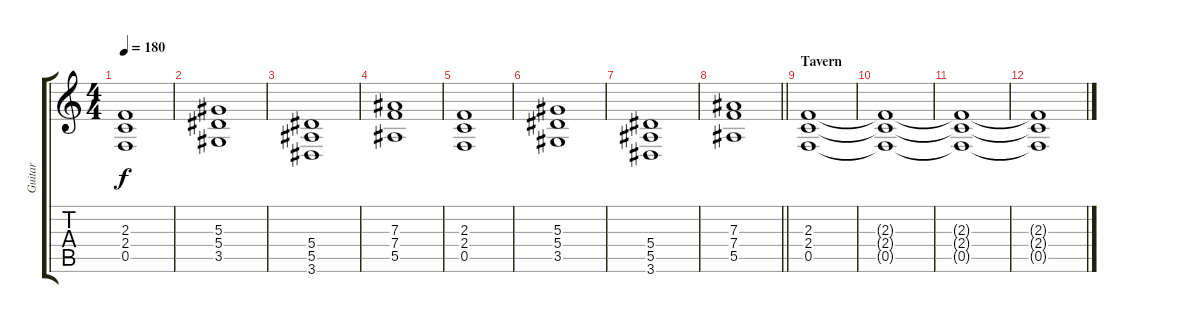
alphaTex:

\track ("Guitar" "Guitar") {instrument distortionguitar}
\staff {score tabs}
\tuning (C4 G3 Eb3 Bb2 F2 C2) {hide}
\ts (4 4)
\tempo 180
\clef g2
\ks c
(2.3 2.4 0.5).1{dy f} |
(5.3 5.4 3.5).1 |
(5.4 5.5 3.6).1 |
(7.3 7.4 5.5).1 |
(2.3 2.4 0.5).1 |
(5.3 5.4 3.5).1 |
(5.4 5.5 3.6).1 |
\barLineRight lightlight
(7.3 7.4 5.5).1 |
\section ("" "Tavern")
(2.3 2.4 0.5).1{volume 0} |
(2.3{t} 2.4{t} 0.5{t}).1 |
(2.3{t} 2.4{t} 0.5{t}).1 |
(2.3{t} 2.4{t} 0.5{t}).1
